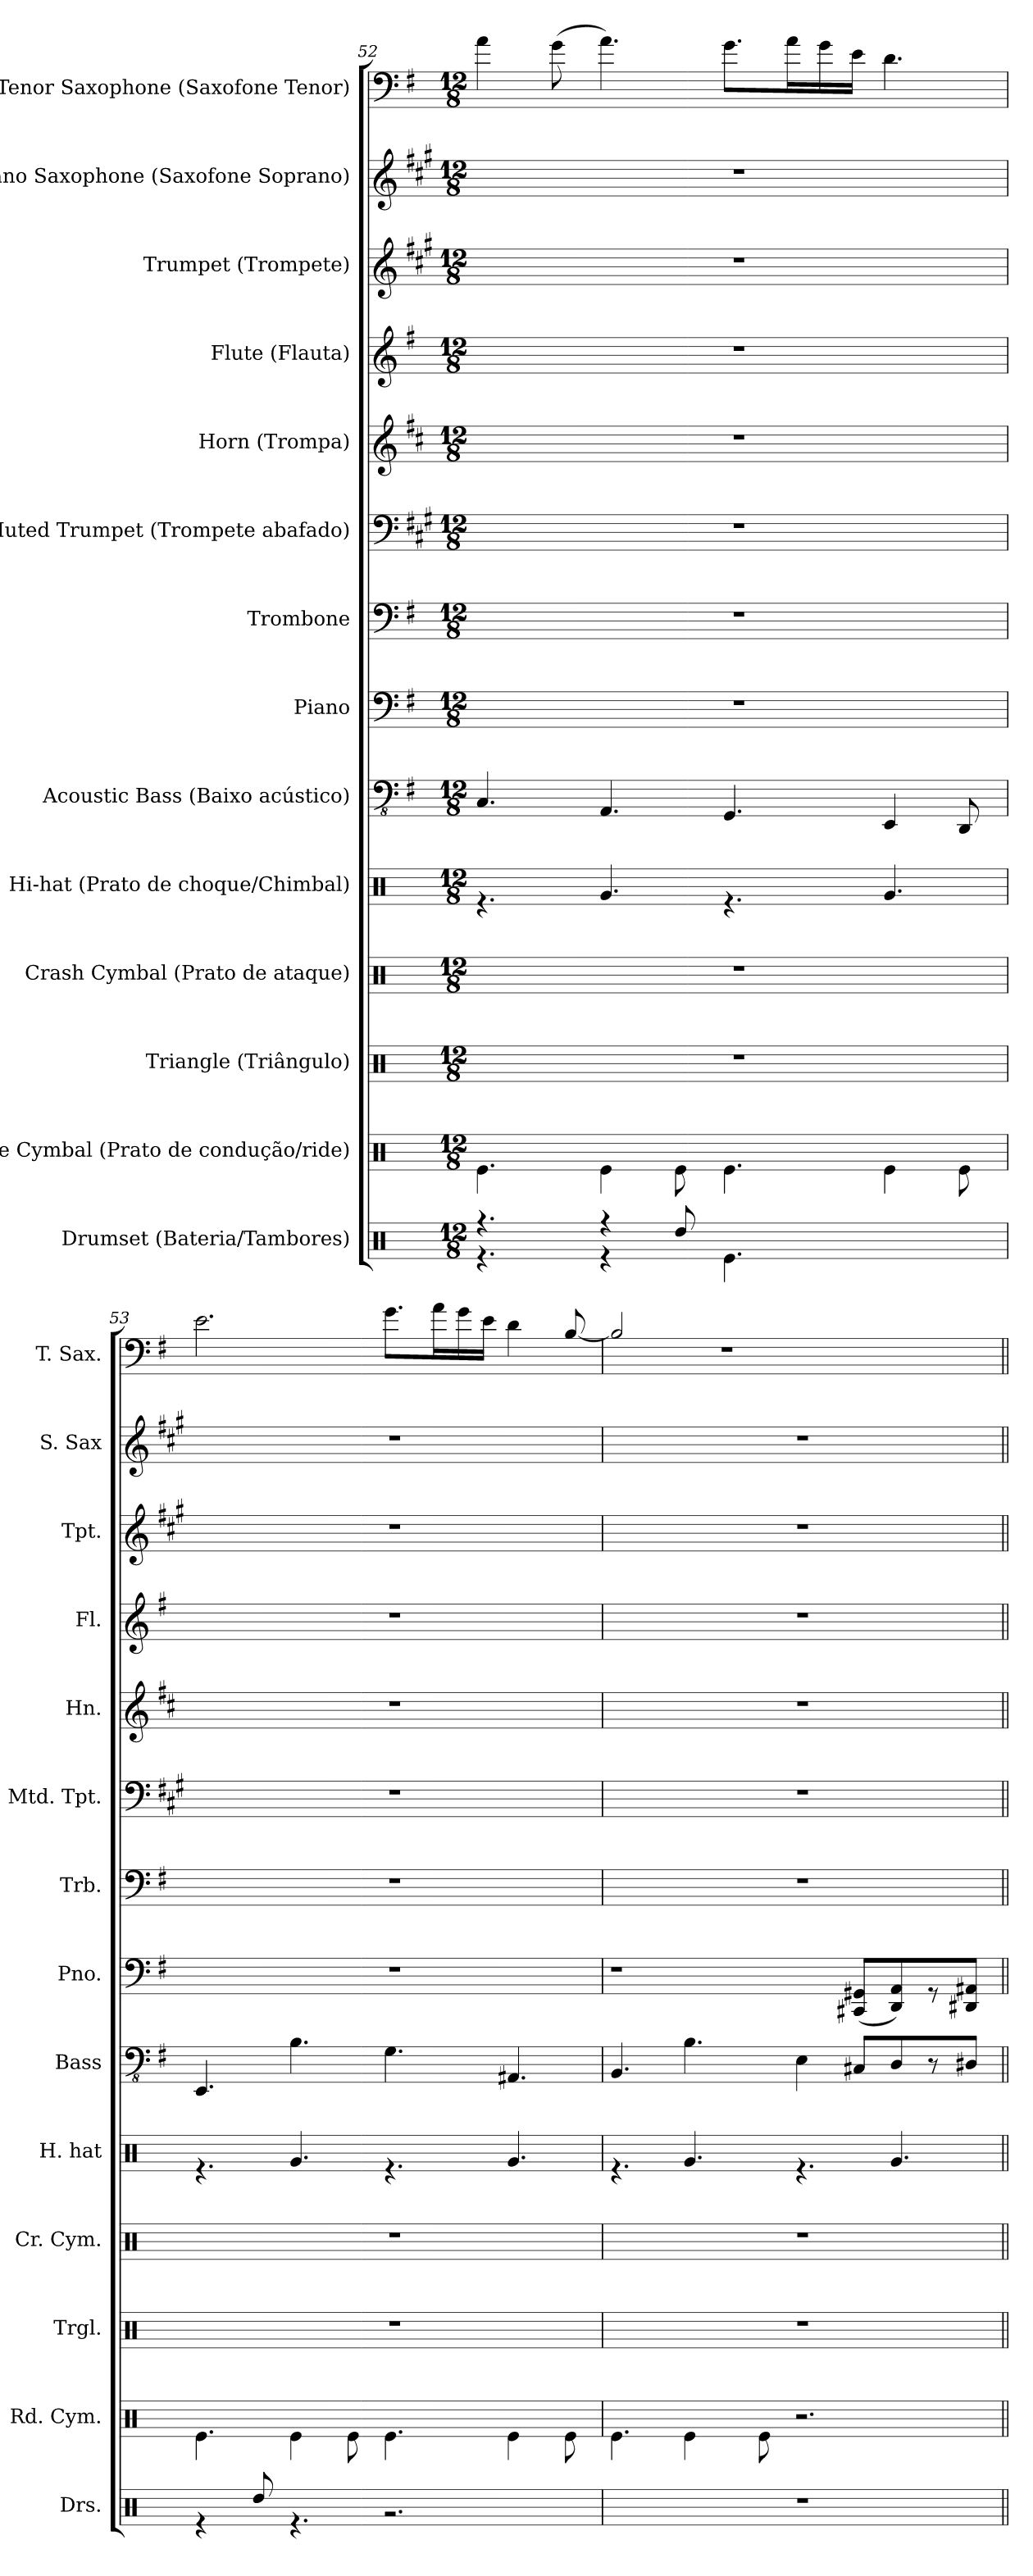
**kern	**kern	**kern	**kern	**kern	**kern	**kern	**kern	**kern	**kern	**kern	**kern	**kern	**kern
*part14	*part13	*part12	*part11	*part10	*part9	*part8	*part7	*part6	*part5	*part4	*part3	*part2	*part1
*staff14	*staff13	*staff12	*staff11	*staff10	*staff9	*staff8	*staff7	*staff6	*staff5	*staff4	*staff3	*staff2	*staff1
*I"Drumset (Bateria/Tambores)	*I"Ride Cymbal (Prato de condução/ride)	*I"Triangle (Triângulo)	*I"Crash Cymbal (Prato de ataque)	*I"Hi-hat (Prato de choque/Chimbal)	*I"Acoustic Bass (Baixo acústico)	*I"Piano	*I"Trombone	*I"Muted Trumpet (Trompete abafado)	*I"Horn (Trompa)	*I"Flute (Flauta)	*I"Trumpet (Trompete)	*I"Soprano Saxophone (Saxofone Soprano)	*I"Tenor Saxophone (Saxofone Tenor)
*I'Drs.	*I'Rd. Cym.	*I'Trgl.	*I'Cr. Cym.	*I'H. hat	*I'Bass	*I'Pno.	*I'Trb.	*I'Mtd. Tpt.	*I'Hn.	*I'Fl.	*I'Tpt.	*I'S. Sax	*I'T. Sax.
*clefX	*clefX	*clefX	*clefX	*clefX	*clefFv4	*clefF4	*clefF4	*clefF4	*clefG2	*clefG2	*clefG2	*clefG2	*clefF4
*	*	*	*	*	*	*	*	*ITrd1c2	*ITrd4c7	*	*ITrd1c2	*ITrd1c2	*ITrd8c14
*k[]	*k[]	*k[]	*k[]	*k[]	*k[f#]	*k[f#]	*k[f#]	*k[f#]	*k[f#]	*k[f#]	*k[f#]	*k[f#]	*k[f#]
*M12/8	*M12/8	*M12/8	*M12/8	*M12/8	*M12/8	*M12/8	*M12/8	*M12/8	*M12/8	*M12/8	*M12/8	*M12/8	*M12/8
=52	=52	=52	=52	=52	=52	=52	=52	=52	=52	=52	=52	=52	=52
*^	*	*	*	*^	*	*	*	*	*	*	*	*	*
4.r	4.r	4.Re\	1.r	1.r	1.rDyy	4.r	4.CC/	1.r	1.r	1.r	1.r	1.r	1.r	1.r	4A\
.	.	.	.	.	.	.	.	.	.	.	.	.	.	.	(8G\
4r	4r	4Re\	.	.	.	4.Rg/	4.AAA/	.	.	.	.	.	.	.	4.A\)
8rFyy	8Rdd/	8Re\	.	.	.	.	.	.	.	.	.	.	.	.	.
4.Re\	4.rgggyy	4.Re\	.	.	.	4.r	4.GGG/	.	.	.	.	.	.	.	8.G\L
.	.	.	.	.	.	.	.	.	.	.	.	.	.	.	16A\L
.	.	.	.	.	.	.	.	.	.	.	.	.	.	.	16G\
.	.	.	.	.	.	.	.	.	.	.	.	.	.	.	16E\JJ
4.ryy	4.reeeyy	4Re\	.	.	.	4.Rg/	4EEE/	.	.	.	.	.	.	.	4.D\
.	.	8Re\	.	.	.	.	8DDD/	.	.	.	.	.	.	.	.
!!LO:PB:g=z
=53	=53	=53	=53	=53	=53	=53	=53	=53	=53	=53	=53	=53	=53	=53	=53
1.ryy	4r	4.Re\	1.r	1.r	1.rDyy	4.r	4.EEE/	1.r	1.r	1.r	1.r	1.r	1.r	1.r	2.E\
.	8Rdd/	.	.	.	.	.	.	.	.	.	.	.	.	.	.
.	4.r	4Re\	.	.	.	4.Rg/	4.BB\	.	.	.	.	.	.	.	.
.	.	8Re\	.	.	.	.	.	.	.	.	.	.	.	.	.
.	2.r	4.Re\	.	.	.	4.r	4.GG\	.	.	.	.	.	.	.	8.G\L
.	.	.	.	.	.	.	.	.	.	.	.	.	.	.	16A\L
.	.	.	.	.	.	.	.	.	.	.	.	.	.	.	16G\
.	.	.	.	.	.	.	.	.	.	.	.	.	.	.	16E\JJ
.	.	4Re\	.	.	.	4.Rg/	4.AAA#X/	.	.	.	.	.	.	.	4D\
.	.	8Re\	.	.	.	.	.	.	.	.	.	.	.	.	[8BB/
*v	*v	*	*	*	*	*	*	*	*	*	*	*	*	*	*
=54	=54	=54	=54	=54	=54	=54	=54	=54	=54	=54	=54	=54	=54	=54
1.r	4.Re\	1.r	1.r	1.rDyy	4.r	4.BBB/	1r	1.r	1.r	1.r	1.r	1.r	1.r	2BB/]
.	4Re\	.	.	.	4.Rg/	4.BB\	.	.	.	.	.	.	.	.
.	.	.	.	.	.	.	.	.	.	.	.	.	.	1r
.	8Re\	.	.	.	.	.	.	.	.	.	.	.	.	.
.	2.r	.	.	.	4.r	4EE\	.	.	.	.	.	.	.	.
.	.	.	.	.	.	8CC#X/L	(8CC#X/ 8GG#X/L	.	.	.	.	.	.	.
.	.	.	.	.	4.Rg/	8DD/	8DD/ 8AA/)	.	.	.	.	.	.	.
.	.	.	.	.	.	8r	8r	.	.	.	.	.	.	.
.	.	.	.	.	.	8DD#X/J	8DD#X/ 8AA#X/J	.	.	.	.	.	.	.
*	*	*	*	*v	*v	*	*	*	*	*	*	*	*	*
=||	=||	=||	=||	=||	=||	=||	=||	=||	=||	=||	=||	=||	=||
*-	*-	*-	*-	*-	*-	*-	*-	*-	*-	*-	*-	*-	*-
